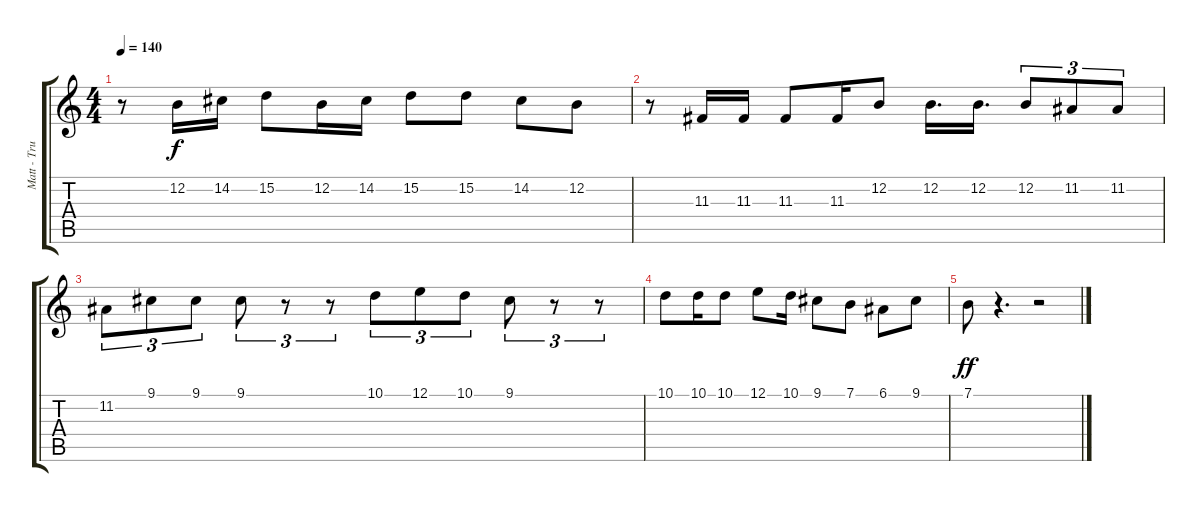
\track ("Matt - Trumpet" "Matt - Tru") {instrument trumpet}
\staff {score tabs}
\tuning (E4 B3 G3 D3 A2 E2) {hide}
\ts (4 4)
\tempo 140
\clef g2
\ks c
r.8{dy ff} 12.2.16{dy f} 14.2.16 15.2.8 12.2.16 14.2.16 15.2.8 15.2.8 14.2.8 12.2.8 |
r.8 11.3.16 11.3.16 11.3.8 11.3.16 12.2.8 12.2.16{d} 12.2.16{d} 12.2.8{tu (3 2)} 11.2.8{tu (3 2)} 11.2.8{tu (3 2)} |
11.2.8{tu (3 2)} 9.1.8{tu (3 2)} 9.1.8{tu (3 2)} 9.1.8{tu (3 2)} r.8{tu (3 2)} r.8{tu (3 2)} 10.1.8{tu (3 2)} 12.1.8{tu (3 2)} 10.1.8{tu (3 2)} 9.1.8{tu (3 2)} r.8{tu (3 2)} r.8{tu (3 2)} |
10.1.8 10.1.16 10.1.8 12.1.8 10.1.16 9.1.8 7.1.8 6.1.8 9.1.8 |
7.1.8{dy ff} r.4{d} r.2
